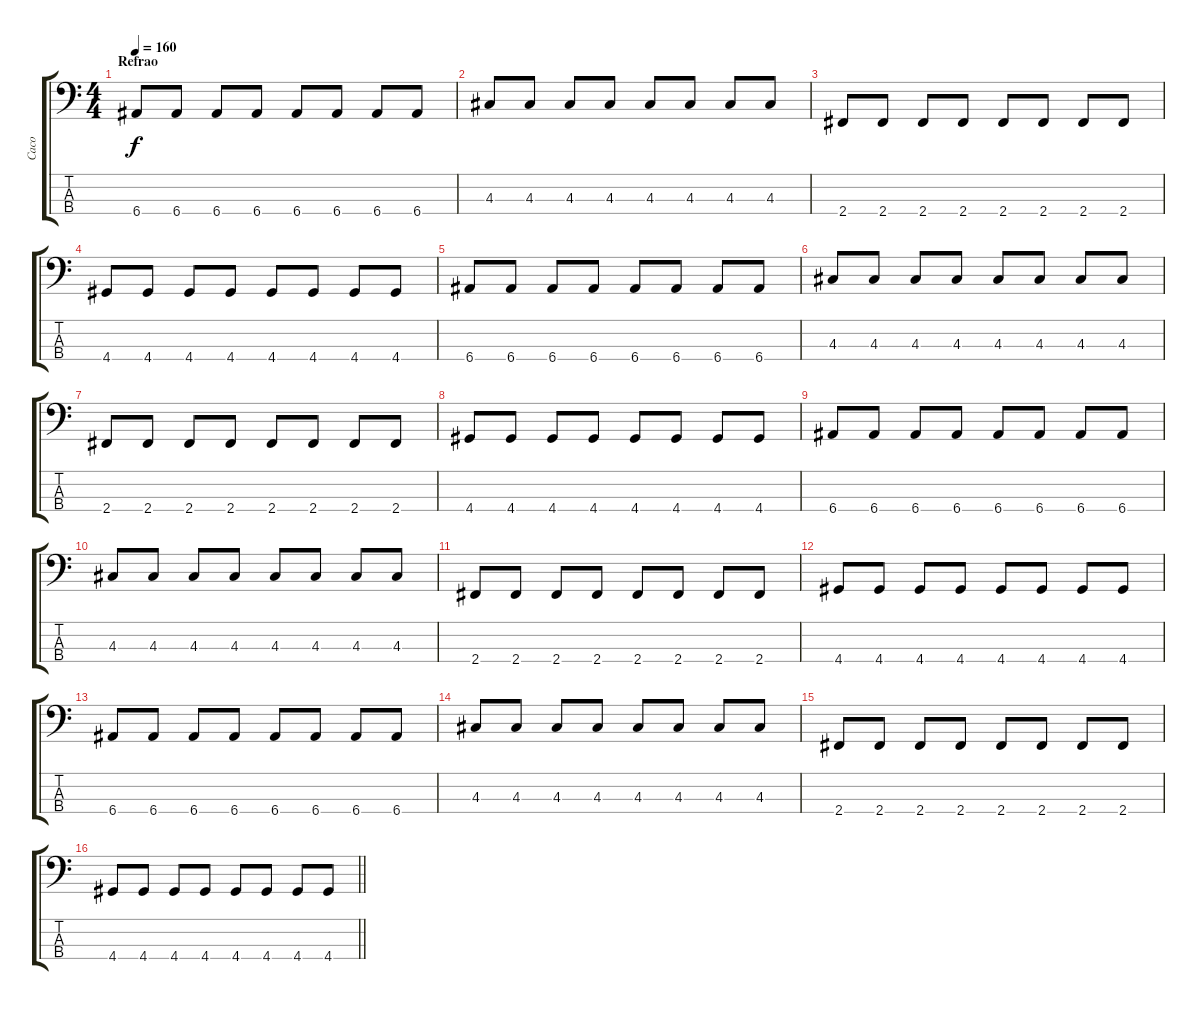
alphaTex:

\track ("Caco " "Caco ") {instrument slapbass1}
\staff {score tabs}
\tuning (G2 D2 A1 E1) {hide}
\ts (4 4)
\section ("" "Refrao")
\tempo 160
\clef f4
\ks c
6.4.8{dy f} 6.4.8 6.4.8 6.4.8 6.4.8 6.4.8 6.4.8 6.4.8 |
4.3.8 4.3.8 4.3.8 4.3.8 4.3.8 4.3.8 4.3.8 4.3.8 |
2.4.8 2.4.8 2.4.8 2.4.8 2.4.8 2.4.8 2.4.8 2.4.8 |
4.4.8 4.4.8 4.4.8 4.4.8 4.4.8 4.4.8 4.4.8 4.4.8 |
6.4.8 6.4.8 6.4.8 6.4.8 6.4.8 6.4.8 6.4.8 6.4.8 |
4.3.8 4.3.8 4.3.8 4.3.8 4.3.8 4.3.8 4.3.8 4.3.8 |
2.4.8 2.4.8 2.4.8 2.4.8 2.4.8 2.4.8 2.4.8 2.4.8 |
4.4.8 4.4.8 4.4.8 4.4.8 4.4.8 4.4.8 4.4.8 4.4.8 |
6.4.8 6.4.8 6.4.8 6.4.8 6.4.8 6.4.8 6.4.8 6.4.8 |
4.3.8 4.3.8 4.3.8 4.3.8 4.3.8 4.3.8 4.3.8 4.3.8 |
2.4.8 2.4.8 2.4.8 2.4.8 2.4.8 2.4.8 2.4.8 2.4.8 |
4.4.8 4.4.8 4.4.8 4.4.8 4.4.8 4.4.8 4.4.8 4.4.8 |
6.4.8 6.4.8 6.4.8 6.4.8 6.4.8 6.4.8 6.4.8 6.4.8 |
4.3.8 4.3.8 4.3.8 4.3.8 4.3.8 4.3.8 4.3.8 4.3.8 |
2.4.8 2.4.8 2.4.8 2.4.8 2.4.8 2.4.8 2.4.8 2.4.8 |
\barLineRight lightlight
4.4.8 4.4.8 4.4.8 4.4.8 4.4.8 4.4.8 4.4.8 4.4.8
